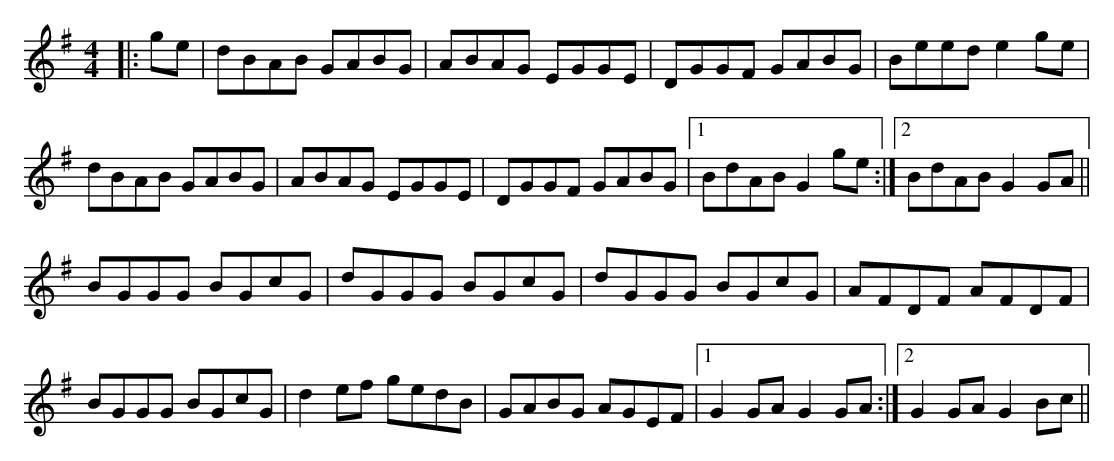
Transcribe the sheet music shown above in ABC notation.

X:1
M:4/4
K:G
|:ge|dBAB GABG|ABAG EGGE|DGGF GABG|Beed e2ge|
dBAB GABG|ABAG EGGE|DGGF GABG|1 BdAB G2ge:|2 BdAB G2GA||
BGGG BGcG|dGGG BGcG|dGGG BGcG|AFDF AFDF|
BGGG BGcG|d2ef gedB|GABG AGEF|1 G2GA G2GA:|2 G2GA G2Bc||
